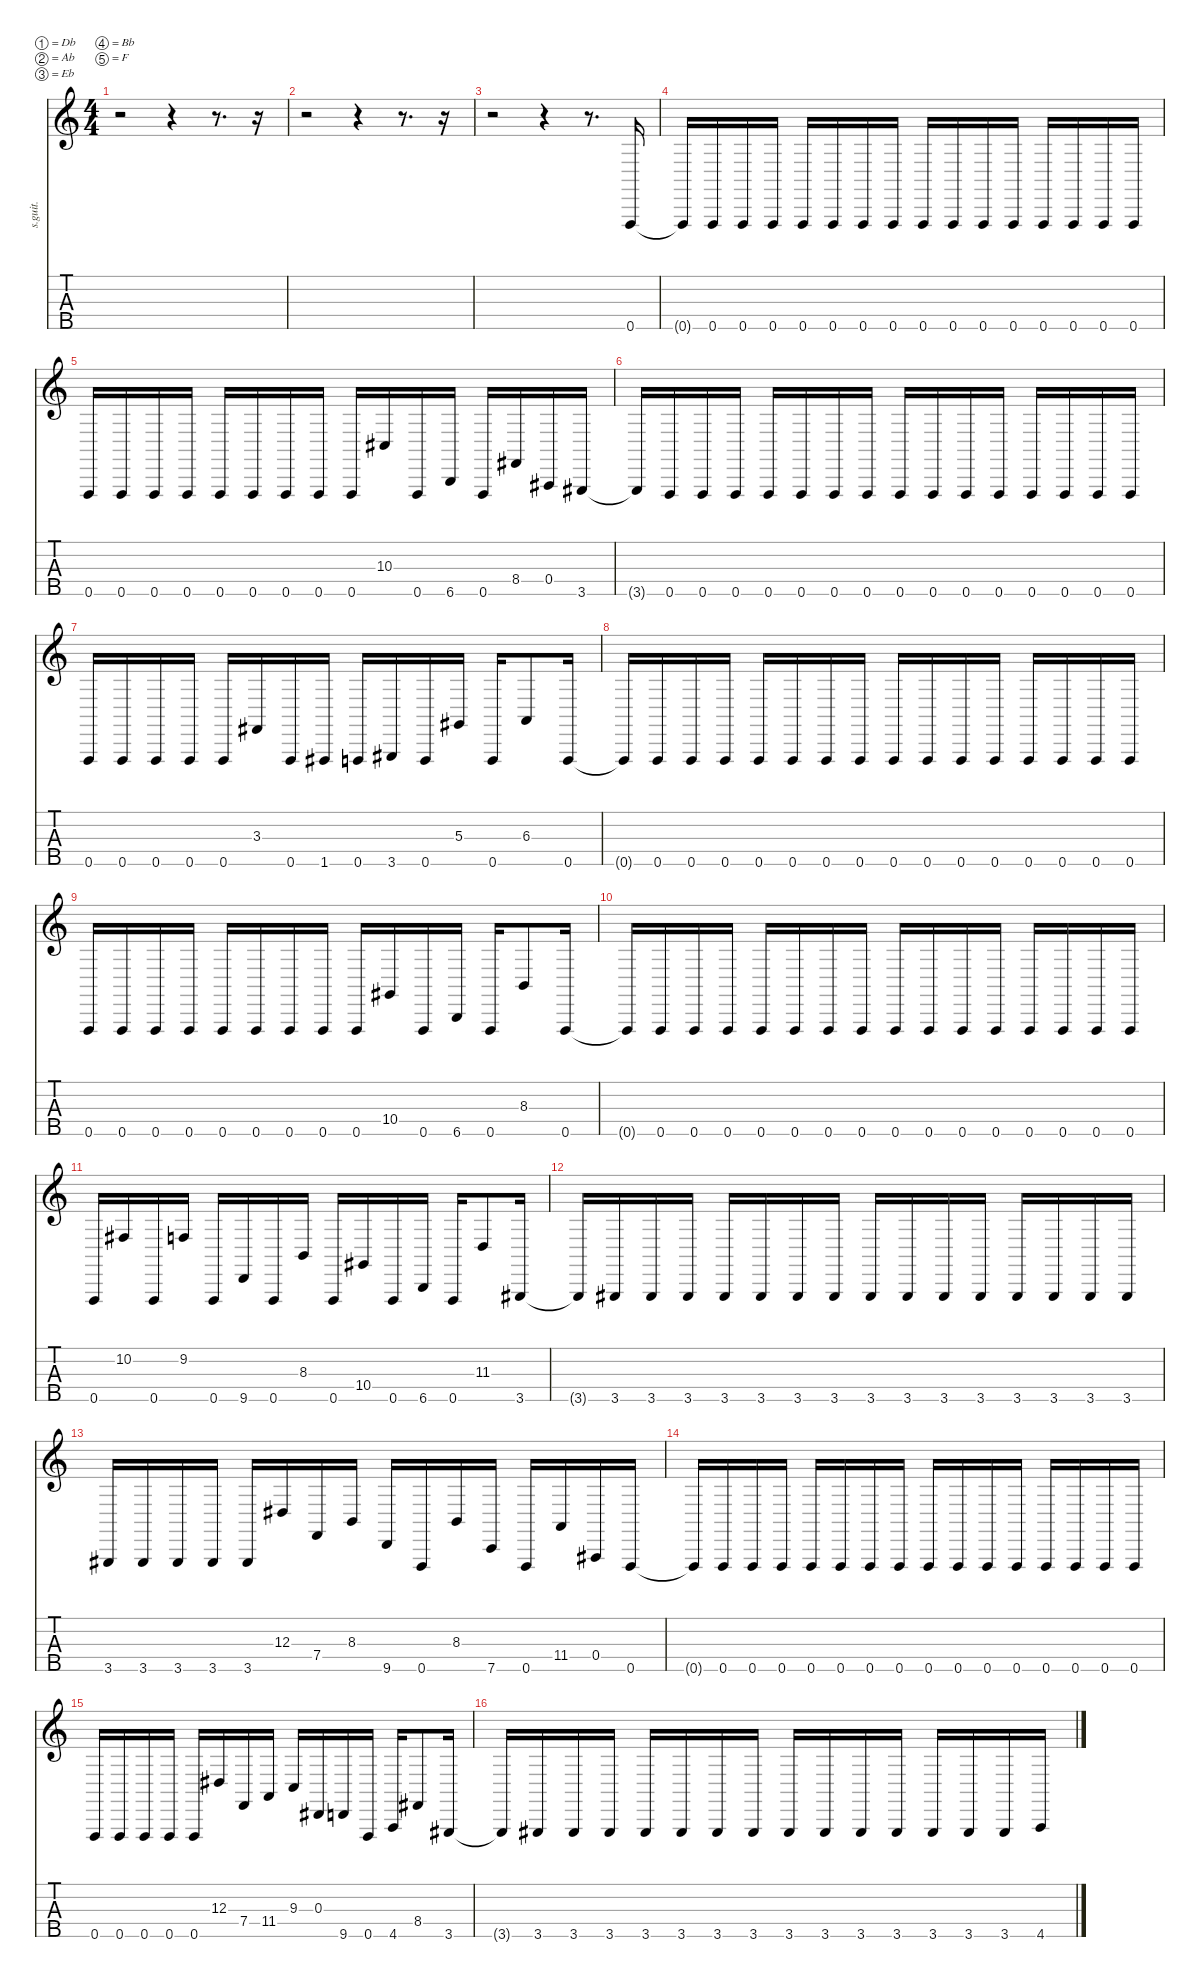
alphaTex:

\defaultSystemsLayout 4
\hideDynamics
\bracketExtendMode nobrackets
\track ("Dick Lövgren" "s.guit.") {instrument electricbassfinger}
\staff {score tabs}
\tuning (Db2 Ab1 Eb1 Bb0 F0)
\ts (4 4)
\tempo (110 hide)
\clef g2
\ks c
r.2{dy f} r.4 r.8{d} r.16 |
r.2 r.4 r.8{d} r.16 |
r.2 r.4 r.8{d} 0.5.16{lyrics (0 "") lyrics (1 "") lyrics (2 "") lyrics (3 "") lyrics (4 "")} |
0.5{t}.16{lyrics (0 "") lyrics (1 "") lyrics (2 "") lyrics (3 "") lyrics (4 "")} 0.5.16{lyrics (0 "") lyrics (1 "") lyrics (2 "") lyrics (3 "") lyrics (4 "")} 0.5.16{lyrics (0 "") lyrics (1 "") lyrics (2 "") lyrics (3 "") lyrics (4 "")} 0.5.16{lyrics (0 "") lyrics (1 "") lyrics (2 "") lyrics (3 "") lyrics (4 "")} 0.5.16{lyrics (0 "") lyrics (1 "") lyrics (2 "") lyrics (3 "") lyrics (4 "")} 0.5.16{lyrics (0 "") lyrics (1 "") lyrics (2 "") lyrics (3 "") lyrics (4 "")} 0.5.16{lyrics (0 "") lyrics (1 "") lyrics (2 "") lyrics (3 "") lyrics (4 "")} 0.5.16{lyrics (0 "") lyrics (1 "") lyrics (2 "") lyrics (3 "") lyrics (4 "")} 0.5.16{lyrics (0 "") lyrics (1 "") lyrics (2 "") lyrics (3 "") lyrics (4 "")} 0.5.16{lyrics (0 "") lyrics (1 "") lyrics (2 "") lyrics (3 "") lyrics (4 "")} 0.5.16{lyrics (0 "") lyrics (1 "") lyrics (2 "") lyrics (3 "") lyrics (4 "")} 0.5.16{lyrics (0 "") lyrics (1 "") lyrics (2 "") lyrics (3 "") lyrics (4 "")} 0.5.16{lyrics (0 "") lyrics (1 "") lyrics (2 "") lyrics (3 "") lyrics (4 "")} 0.5.16{lyrics (0 "") lyrics (1 "") lyrics (2 "") lyrics (3 "") lyrics (4 "")} 0.5.16{lyrics (0 "") lyrics (1 "") lyrics (2 "") lyrics (3 "") lyrics (4 "")} 0.5.16{lyrics (0 "") lyrics (1 "") lyrics (2 "") lyrics (3 "") lyrics (4 "")} |
0.5.16{lyrics (0 "") lyrics (1 "") lyrics (2 "") lyrics (3 "") lyrics (4 "")} 0.5.16{lyrics (0 "") lyrics (1 "") lyrics (2 "") lyrics (3 "") lyrics (4 "")} 0.5.16{lyrics (0 "") lyrics (1 "") lyrics (2 "") lyrics (3 "") lyrics (4 "")} 0.5.16{lyrics (0 "") lyrics (1 "") lyrics (2 "") lyrics (3 "") lyrics (4 "")} 0.5.16{lyrics (0 "") lyrics (1 "") lyrics (2 "") lyrics (3 "") lyrics (4 "")} 0.5.16{lyrics (0 "") lyrics (1 "") lyrics (2 "") lyrics (3 "") lyrics (4 "")} 0.5.16{lyrics (0 "") lyrics (1 "") lyrics (2 "") lyrics (3 "") lyrics (4 "")} 0.5.16{lyrics (0 "") lyrics (1 "") lyrics (2 "") lyrics (3 "") lyrics (4 "")} 0.5.16{lyrics (0 "") lyrics (1 "") lyrics (2 "") lyrics (3 "") lyrics (4 "")} 10.3{acc #}.16{lyrics (0 "") lyrics (1 "") lyrics (2 "") lyrics (3 "") lyrics (4 "")} 0.5.16{lyrics (0 "") lyrics (1 "") lyrics (2 "") lyrics (3 "") lyrics (4 "")} 6.5.16{lyrics (0 "") lyrics (1 "") lyrics (2 "") lyrics (3 "") lyrics (4 "")} 0.5.16{lyrics (0 "") lyrics (1 "") lyrics (2 "") lyrics (3 "") lyrics (4 "")} 8.4{acc #}.16{lyrics (0 "") lyrics (1 "") lyrics (2 "") lyrics (3 "") lyrics (4 "")} 0.4{acc #}.16{lyrics (0 "") lyrics (1 "") lyrics (2 "") lyrics (3 "") lyrics (4 "")} 3.5{acc #}.16{lyrics (0 "") lyrics (1 "") lyrics (2 "") lyrics (3 "") lyrics (4 "")} |
3.5{t acc #}.16{lyrics (0 "") lyrics (1 "") lyrics (2 "") lyrics (3 "") lyrics (4 "")} 0.5.16{lyrics (0 "") lyrics (1 "") lyrics (2 "") lyrics (3 "") lyrics (4 "")} 0.5.16{lyrics (0 "") lyrics (1 "") lyrics (2 "") lyrics (3 "") lyrics (4 "")} 0.5.16{lyrics (0 "") lyrics (1 "") lyrics (2 "") lyrics (3 "") lyrics (4 "")} 0.5.16{lyrics (0 "") lyrics (1 "") lyrics (2 "") lyrics (3 "") lyrics (4 "")} 0.5.16{lyrics (0 "") lyrics (1 "") lyrics (2 "") lyrics (3 "") lyrics (4 "")} 0.5.16{lyrics (0 "") lyrics (1 "") lyrics (2 "") lyrics (3 "") lyrics (4 "")} 0.5.16{lyrics (0 "") lyrics (1 "") lyrics (2 "") lyrics (3 "") lyrics (4 "")} 0.5.16{lyrics (0 "") lyrics (1 "") lyrics (2 "") lyrics (3 "") lyrics (4 "")} 0.5.16{lyrics (0 "") lyrics (1 "") lyrics (2 "") lyrics (3 "") lyrics (4 "")} 0.5.16{lyrics (0 "") lyrics (1 "") lyrics (2 "") lyrics (3 "") lyrics (4 "")} 0.5.16{lyrics (0 "") lyrics (1 "") lyrics (2 "") lyrics (3 "") lyrics (4 "")} 0.5.16{lyrics (0 "") lyrics (1 "") lyrics (2 "") lyrics (3 "") lyrics (4 "")} 0.5.16{lyrics (0 "") lyrics (1 "") lyrics (2 "") lyrics (3 "") lyrics (4 "")} 0.5.16{lyrics (0 "") lyrics (1 "") lyrics (2 "") lyrics (3 "") lyrics (4 "")} 0.5.16{lyrics (0 "") lyrics (1 "") lyrics (2 "") lyrics (3 "") lyrics (4 "")} |
0.5.16{lyrics (0 "") lyrics (1 "") lyrics (2 "") lyrics (3 "") lyrics (4 "")} 0.5.16{lyrics (0 "") lyrics (1 "") lyrics (2 "") lyrics (3 "") lyrics (4 "")} 0.5.16{lyrics (0 "") lyrics (1 "") lyrics (2 "") lyrics (3 "") lyrics (4 "")} 0.5.16{lyrics (0 "") lyrics (1 "") lyrics (2 "") lyrics (3 "") lyrics (4 "")} 0.5.16{lyrics (0 "") lyrics (1 "") lyrics (2 "") lyrics (3 "") lyrics (4 "")} 3.3{acc #}.16{lyrics (0 "") lyrics (1 "") lyrics (2 "") lyrics (3 "") lyrics (4 "")} 0.5.16{lyrics (0 "") lyrics (1 "") lyrics (2 "") lyrics (3 "") lyrics (4 "")} 1.5{acc #}.16{lyrics (0 "") lyrics (1 "") lyrics (2 "") lyrics (3 "") lyrics (4 "")} 0.5.16{lyrics (0 "") lyrics (1 "") lyrics (2 "") lyrics (3 "") lyrics (4 "")} 3.5{acc #}.16{lyrics (0 "") lyrics (1 "") lyrics (2 "") lyrics (3 "") lyrics (4 "")} 0.5.16{lyrics (0 "") lyrics (1 "") lyrics (2 "") lyrics (3 "") lyrics (4 "")} 5.3{acc #}.16{lyrics (0 "") lyrics (1 "") lyrics (2 "") lyrics (3 "") lyrics (4 "")} 0.5.16{lyrics (0 "") lyrics (1 "") lyrics (2 "") lyrics (3 "") lyrics (4 "")} 6.3.8{lyrics (0 "") lyrics (1 "") lyrics (2 "") lyrics (3 "") lyrics (4 "")} 0.5.16{lyrics (0 "") lyrics (1 "") lyrics (2 "") lyrics (3 "") lyrics (4 "")} |
0.5{t}.16{lyrics (0 "") lyrics (1 "") lyrics (2 "") lyrics (3 "") lyrics (4 "")} 0.5.16{lyrics (0 "") lyrics (1 "") lyrics (2 "") lyrics (3 "") lyrics (4 "")} 0.5.16{lyrics (0 "") lyrics (1 "") lyrics (2 "") lyrics (3 "") lyrics (4 "")} 0.5.16{lyrics (0 "") lyrics (1 "") lyrics (2 "") lyrics (3 "") lyrics (4 "")} 0.5.16{lyrics (0 "") lyrics (1 "") lyrics (2 "") lyrics (3 "") lyrics (4 "")} 0.5.16{lyrics (0 "") lyrics (1 "") lyrics (2 "") lyrics (3 "") lyrics (4 "")} 0.5.16{lyrics (0 "") lyrics (1 "") lyrics (2 "") lyrics (3 "") lyrics (4 "")} 0.5.16{lyrics (0 "") lyrics (1 "") lyrics (2 "") lyrics (3 "") lyrics (4 "")} 0.5.16{lyrics (0 "") lyrics (1 "") lyrics (2 "") lyrics (3 "") lyrics (4 "")} 0.5.16{lyrics (0 "") lyrics (1 "") lyrics (2 "") lyrics (3 "") lyrics (4 "")} 0.5.16{lyrics (0 "") lyrics (1 "") lyrics (2 "") lyrics (3 "") lyrics (4 "")} 0.5.16{lyrics (0 "") lyrics (1 "") lyrics (2 "") lyrics (3 "") lyrics (4 "")} 0.5.16{lyrics (0 "") lyrics (1 "") lyrics (2 "") lyrics (3 "") lyrics (4 "")} 0.5.16{lyrics (0 "") lyrics (1 "") lyrics (2 "") lyrics (3 "") lyrics (4 "")} 0.5.16{lyrics (0 "") lyrics (1 "") lyrics (2 "") lyrics (3 "") lyrics (4 "")} 0.5.16{lyrics (0 "") lyrics (1 "") lyrics (2 "") lyrics (3 "") lyrics (4 "")} |
0.5.16{lyrics (0 "") lyrics (1 "") lyrics (2 "") lyrics (3 "") lyrics (4 "")} 0.5.16{lyrics (0 "") lyrics (1 "") lyrics (2 "") lyrics (3 "") lyrics (4 "")} 0.5.16{lyrics (0 "") lyrics (1 "") lyrics (2 "") lyrics (3 "") lyrics (4 "")} 0.5.16{lyrics (0 "") lyrics (1 "") lyrics (2 "") lyrics (3 "") lyrics (4 "")} 0.5.16{lyrics (0 "") lyrics (1 "") lyrics (2 "") lyrics (3 "") lyrics (4 "")} 0.5.16{lyrics (0 "") lyrics (1 "") lyrics (2 "") lyrics (3 "") lyrics (4 "")} 0.5.16{lyrics (0 "") lyrics (1 "") lyrics (2 "") lyrics (3 "") lyrics (4 "")} 0.5.16{lyrics (0 "") lyrics (1 "") lyrics (2 "") lyrics (3 "") lyrics (4 "")} 0.5.16{lyrics (0 "") lyrics (1 "") lyrics (2 "") lyrics (3 "") lyrics (4 "")} 10.4{acc #}.16{lyrics (0 "") lyrics (1 "") lyrics (2 "") lyrics (3 "") lyrics (4 "")} 0.5.16{lyrics (0 "") lyrics (1 "") lyrics (2 "") lyrics (3 "") lyrics (4 "")} 6.5.16{lyrics (0 "") lyrics (1 "") lyrics (2 "") lyrics (3 "") lyrics (4 "")} 0.5.16{lyrics (0 "") lyrics (1 "") lyrics (2 "") lyrics (3 "") lyrics (4 "")} 8.3.8{lyrics (0 "") lyrics (1 "") lyrics (2 "") lyrics (3 "") lyrics (4 "")} 0.5.16{lyrics (0 "") lyrics (1 "") lyrics (2 "") lyrics (3 "") lyrics (4 "")} |
0.5{t}.16{lyrics (0 "") lyrics (1 "") lyrics (2 "") lyrics (3 "") lyrics (4 "")} 0.5.16{lyrics (0 "") lyrics (1 "") lyrics (2 "") lyrics (3 "") lyrics (4 "")} 0.5.16{lyrics (0 "") lyrics (1 "") lyrics (2 "") lyrics (3 "") lyrics (4 "")} 0.5.16{lyrics (0 "") lyrics (1 "") lyrics (2 "") lyrics (3 "") lyrics (4 "")} 0.5.16{lyrics (0 "") lyrics (1 "") lyrics (2 "") lyrics (3 "") lyrics (4 "")} 0.5.16{lyrics (0 "") lyrics (1 "") lyrics (2 "") lyrics (3 "") lyrics (4 "")} 0.5.16{lyrics (0 "") lyrics (1 "") lyrics (2 "") lyrics (3 "") lyrics (4 "")} 0.5.16{lyrics (0 "") lyrics (1 "") lyrics (2 "") lyrics (3 "") lyrics (4 "")} 0.5.16{lyrics (0 "") lyrics (1 "") lyrics (2 "") lyrics (3 "") lyrics (4 "")} 0.5.16{lyrics (0 "") lyrics (1 "") lyrics (2 "") lyrics (3 "") lyrics (4 "")} 0.5.16{lyrics (0 "") lyrics (1 "") lyrics (2 "") lyrics (3 "") lyrics (4 "")} 0.5.16{lyrics (0 "") lyrics (1 "") lyrics (2 "") lyrics (3 "") lyrics (4 "")} 0.5.16{lyrics (0 "") lyrics (1 "") lyrics (2 "") lyrics (3 "") lyrics (4 "")} 0.5.16{lyrics (0 "") lyrics (1 "") lyrics (2 "") lyrics (3 "") lyrics (4 "")} 0.5.16{lyrics (0 "") lyrics (1 "") lyrics (2 "") lyrics (3 "") lyrics (4 "")} 0.5.16{lyrics (0 "") lyrics (1 "") lyrics (2 "") lyrics (3 "") lyrics (4 "")} |
0.5.16{lyrics (0 "") lyrics (1 "") lyrics (2 "") lyrics (3 "") lyrics (4 "")} 10.2{acc #}.16{lyrics (0 "") lyrics (1 "") lyrics (2 "") lyrics (3 "") lyrics (4 "")} 0.5.16{lyrics (0 "") lyrics (1 "") lyrics (2 "") lyrics (3 "") lyrics (4 "")} 9.2.16{lyrics (0 "") lyrics (1 "") lyrics (2 "") lyrics (3 "") lyrics (4 "")} 0.5.16{lyrics (0 "") lyrics (1 "") lyrics (2 "") lyrics (3 "") lyrics (4 "")} 9.5.16{lyrics (0 "") lyrics (1 "") lyrics (2 "") lyrics (3 "") lyrics (4 "")} 0.5.16{lyrics (0 "") lyrics (1 "") lyrics (2 "") lyrics (3 "") lyrics (4 "")} 8.3.16{lyrics (0 "") lyrics (1 "") lyrics (2 "") lyrics (3 "") lyrics (4 "")} 0.5.16{lyrics (0 "") lyrics (1 "") lyrics (2 "") lyrics (3 "") lyrics (4 "")} 10.4{acc #}.16{lyrics (0 "") lyrics (1 "") lyrics (2 "") lyrics (3 "") lyrics (4 "")} 0.5.16{lyrics (0 "") lyrics (1 "") lyrics (2 "") lyrics (3 "") lyrics (4 "")} 6.5.16{lyrics (0 "") lyrics (1 "") lyrics (2 "") lyrics (3 "") lyrics (4 "")} 0.5.16{lyrics (0 "") lyrics (1 "") lyrics (2 "") lyrics (3 "") lyrics (4 "")} 11.3.8{lyrics (0 "") lyrics (1 "") lyrics (2 "") lyrics (3 "") lyrics (4 "")} 3.5{acc #}.16{lyrics (0 "") lyrics (1 "") lyrics (2 "") lyrics (3 "") lyrics (4 "")} |
3.5{t acc #}.16{lyrics (0 "") lyrics (1 "") lyrics (2 "") lyrics (3 "") lyrics (4 "")} 3.5{acc #}.16{lyrics (0 "") lyrics (1 "") lyrics (2 "") lyrics (3 "") lyrics (4 "")} 3.5{acc #}.16{lyrics (0 "") lyrics (1 "") lyrics (2 "") lyrics (3 "") lyrics (4 "")} 3.5{acc #}.16{lyrics (0 "") lyrics (1 "") lyrics (2 "") lyrics (3 "") lyrics (4 "")} 3.5{acc #}.16{lyrics (0 "") lyrics (1 "") lyrics (2 "") lyrics (3 "") lyrics (4 "")} 3.5{acc #}.16{lyrics (0 "") lyrics (1 "") lyrics (2 "") lyrics (3 "") lyrics (4 "")} 3.5{acc #}.16{lyrics (0 "") lyrics (1 "") lyrics (2 "") lyrics (3 "") lyrics (4 "")} 3.5{acc #}.16{lyrics (0 "") lyrics (1 "") lyrics (2 "") lyrics (3 "") lyrics (4 "")} 3.5{acc #}.16{lyrics (0 "") lyrics (1 "") lyrics (2 "") lyrics (3 "") lyrics (4 "")} 3.5{acc #}.16{lyrics (0 "") lyrics (1 "") lyrics (2 "") lyrics (3 "") lyrics (4 "")} 3.5{acc #}.16{lyrics (0 "") lyrics (1 "") lyrics (2 "") lyrics (3 "") lyrics (4 "")} 3.5{acc #}.16{lyrics (0 "") lyrics (1 "") lyrics (2 "") lyrics (3 "") lyrics (4 "")} 3.5{acc #}.16{lyrics (0 "") lyrics (1 "") lyrics (2 "") lyrics (3 "") lyrics (4 "")} 3.5{acc #}.16{lyrics (0 "") lyrics (1 "") lyrics (2 "") lyrics (3 "") lyrics (4 "")} 3.5{acc #}.16{lyrics (0 "") lyrics (1 "") lyrics (2 "") lyrics (3 "") lyrics (4 "")} 3.5{acc #}.16{lyrics (0 "") lyrics (1 "") lyrics (2 "") lyrics (3 "") lyrics (4 "")} |
3.5{acc #}.16{lyrics (0 "") lyrics (1 "") lyrics (2 "") lyrics (3 "") lyrics (4 "")} 3.5{acc #}.16{lyrics (0 "") lyrics (1 "") lyrics (2 "") lyrics (3 "") lyrics (4 "")} 3.5{acc #}.16{lyrics (0 "") lyrics (1 "") lyrics (2 "") lyrics (3 "") lyrics (4 "")} 3.5{acc #}.16{lyrics (0 "") lyrics (1 "") lyrics (2 "") lyrics (3 "") lyrics (4 "")} 3.5{acc #}.16{lyrics (0 "") lyrics (1 "") lyrics (2 "") lyrics (3 "") lyrics (4 "")} 12.3{acc #}.16{lyrics (0 "") lyrics (1 "") lyrics (2 "") lyrics (3 "") lyrics (4 "")} 7.4.16{lyrics (0 "") lyrics (1 "") lyrics (2 "") lyrics (3 "") lyrics (4 "")} 8.3.16{lyrics (0 "") lyrics (1 "") lyrics (2 "") lyrics (3 "") lyrics (4 "")} 9.5.16{lyrics (0 "") lyrics (1 "") lyrics (2 "") lyrics (3 "") lyrics (4 "")} 0.5.16{lyrics (0 "") lyrics (1 "") lyrics (2 "") lyrics (3 "") lyrics (4 "")} 8.3.16{lyrics (0 "") lyrics (1 "") lyrics (2 "") lyrics (3 "") lyrics (4 "")} 7.5.16{lyrics (0 "") lyrics (1 "") lyrics (2 "") lyrics (3 "") lyrics (4 "")} 0.5.16{lyrics (0 "") lyrics (1 "") lyrics (2 "") lyrics (3 "") lyrics (4 "")} 11.4.16{lyrics (0 "") lyrics (1 "") lyrics (2 "") lyrics (3 "") lyrics (4 "")} 0.4{acc #}.16{lyrics (0 "") lyrics (1 "") lyrics (2 "") lyrics (3 "") lyrics (4 "")} 0.5.16{lyrics (0 "") lyrics (1 "") lyrics (2 "") lyrics (3 "") lyrics (4 "")} |
0.5{t}.16{lyrics (0 "") lyrics (1 "") lyrics (2 "") lyrics (3 "") lyrics (4 "")} 0.5.16{lyrics (0 "") lyrics (1 "") lyrics (2 "") lyrics (3 "") lyrics (4 "")} 0.5.16{lyrics (0 "") lyrics (1 "") lyrics (2 "") lyrics (3 "") lyrics (4 "")} 0.5.16{lyrics (0 "") lyrics (1 "") lyrics (2 "") lyrics (3 "") lyrics (4 "")} 0.5.16{lyrics (0 "") lyrics (1 "") lyrics (2 "") lyrics (3 "") lyrics (4 "")} 0.5.16{lyrics (0 "") lyrics (1 "") lyrics (2 "") lyrics (3 "") lyrics (4 "")} 0.5.16{lyrics (0 "") lyrics (1 "") lyrics (2 "") lyrics (3 "") lyrics (4 "")} 0.5.16{lyrics (0 "") lyrics (1 "") lyrics (2 "") lyrics (3 "") lyrics (4 "")} 0.5.16{lyrics (0 "") lyrics (1 "") lyrics (2 "") lyrics (3 "") lyrics (4 "")} 0.5.16{lyrics (0 "") lyrics (1 "") lyrics (2 "") lyrics (3 "") lyrics (4 "")} 0.5.16{lyrics (0 "") lyrics (1 "") lyrics (2 "") lyrics (3 "") lyrics (4 "")} 0.5.16{lyrics (0 "") lyrics (1 "") lyrics (2 "") lyrics (3 "") lyrics (4 "")} 0.5.16{lyrics (0 "") lyrics (1 "") lyrics (2 "") lyrics (3 "") lyrics (4 "")} 0.5.16{lyrics (0 "") lyrics (1 "") lyrics (2 "") lyrics (3 "") lyrics (4 "")} 0.5.16{lyrics (0 "") lyrics (1 "") lyrics (2 "") lyrics (3 "") lyrics (4 "")} 0.5.16{lyrics (0 "") lyrics (1 "") lyrics (2 "") lyrics (3 "") lyrics (4 "")} |
0.5.16{lyrics (0 "") lyrics (1 "") lyrics (2 "") lyrics (3 "") lyrics (4 "")} 0.5.16{lyrics (0 "") lyrics (1 "") lyrics (2 "") lyrics (3 "") lyrics (4 "")} 0.5.16{lyrics (0 "") lyrics (1 "") lyrics (2 "") lyrics (3 "") lyrics (4 "")} 0.5.16{lyrics (0 "") lyrics (1 "") lyrics (2 "") lyrics (3 "") lyrics (4 "")} 0.5.16{lyrics (0 "") lyrics (1 "") lyrics (2 "") lyrics (3 "") lyrics (4 "")} 12.3{acc #}.16{lyrics (0 "") lyrics (1 "") lyrics (2 "") lyrics (3 "") lyrics (4 "")} 7.4.16{lyrics (0 "") lyrics (1 "") lyrics (2 "") lyrics (3 "") lyrics (4 "")} 11.4.16{lyrics (0 "") lyrics (1 "") lyrics (2 "") lyrics (3 "") lyrics (4 "")} 9.3.16{lyrics (0 "") lyrics (1 "") lyrics (2 "") lyrics (3 "") lyrics (4 "")} 0.3{acc #}.16{lyrics (0 "") lyrics (1 "") lyrics (2 "") lyrics (3 "") lyrics (4 "")} 9.5.16{lyrics (0 "") lyrics (1 "") lyrics (2 "") lyrics (3 "") lyrics (4 "")} 0.5.16{lyrics (0 "") lyrics (1 "") lyrics (2 "") lyrics (3 "") lyrics (4 "")} 4.5.16{lyrics (0 "") lyrics (1 "") lyrics (2 "") lyrics (3 "") lyrics (4 "")} 8.4{acc #}.8{lyrics (0 "") lyrics (1 "") lyrics (2 "") lyrics (3 "") lyrics (4 "")} 3.5{acc #}.16{lyrics (0 "") lyrics (1 "") lyrics (2 "") lyrics (3 "") lyrics (4 "")} |
3.5{t acc #}.16{lyrics (0 "") lyrics (1 "") lyrics (2 "") lyrics (3 "") lyrics (4 "")} 3.5{acc #}.16{lyrics (0 "") lyrics (1 "") lyrics (2 "") lyrics (3 "") lyrics (4 "")} 3.5{acc #}.16{lyrics (0 "") lyrics (1 "") lyrics (2 "") lyrics (3 "") lyrics (4 "")} 3.5{acc #}.16{lyrics (0 "") lyrics (1 "") lyrics (2 "") lyrics (3 "") lyrics (4 "")} 3.5{acc #}.16{lyrics (0 "") lyrics (1 "") lyrics (2 "") lyrics (3 "") lyrics (4 "")} 3.5{acc #}.16{lyrics (0 "") lyrics (1 "") lyrics (2 "") lyrics (3 "") lyrics (4 "")} 3.5{acc #}.16{lyrics (0 "") lyrics (1 "") lyrics (2 "") lyrics (3 "") lyrics (4 "")} 3.5{acc #}.16{lyrics (0 "") lyrics (1 "") lyrics (2 "") lyrics (3 "") lyrics (4 "")} 3.5{acc #}.16{lyrics (0 "") lyrics (1 "") lyrics (2 "") lyrics (3 "") lyrics (4 "")} 3.5{acc #}.16{lyrics (0 "") lyrics (1 "") lyrics (2 "") lyrics (3 "") lyrics (4 "")} 3.5{acc #}.16{lyrics (0 "") lyrics (1 "") lyrics (2 "") lyrics (3 "") lyrics (4 "")} 3.5{acc #}.16{lyrics (0 "") lyrics (1 "") lyrics (2 "") lyrics (3 "") lyrics (4 "")} 3.5{acc #}.16{lyrics (0 "") lyrics (1 "") lyrics (2 "") lyrics (3 "") lyrics (4 "")} 3.5{acc #}.16{lyrics (0 "") lyrics (1 "") lyrics (2 "") lyrics (3 "") lyrics (4 "")} 3.5{acc #}.16{lyrics (0 "") lyrics (1 "") lyrics (2 "") lyrics (3 "") lyrics (4 "")} 4.5.16{lyrics (0 "") lyrics (1 "") lyrics (2 "") lyrics (3 "") lyrics (4 "")}
